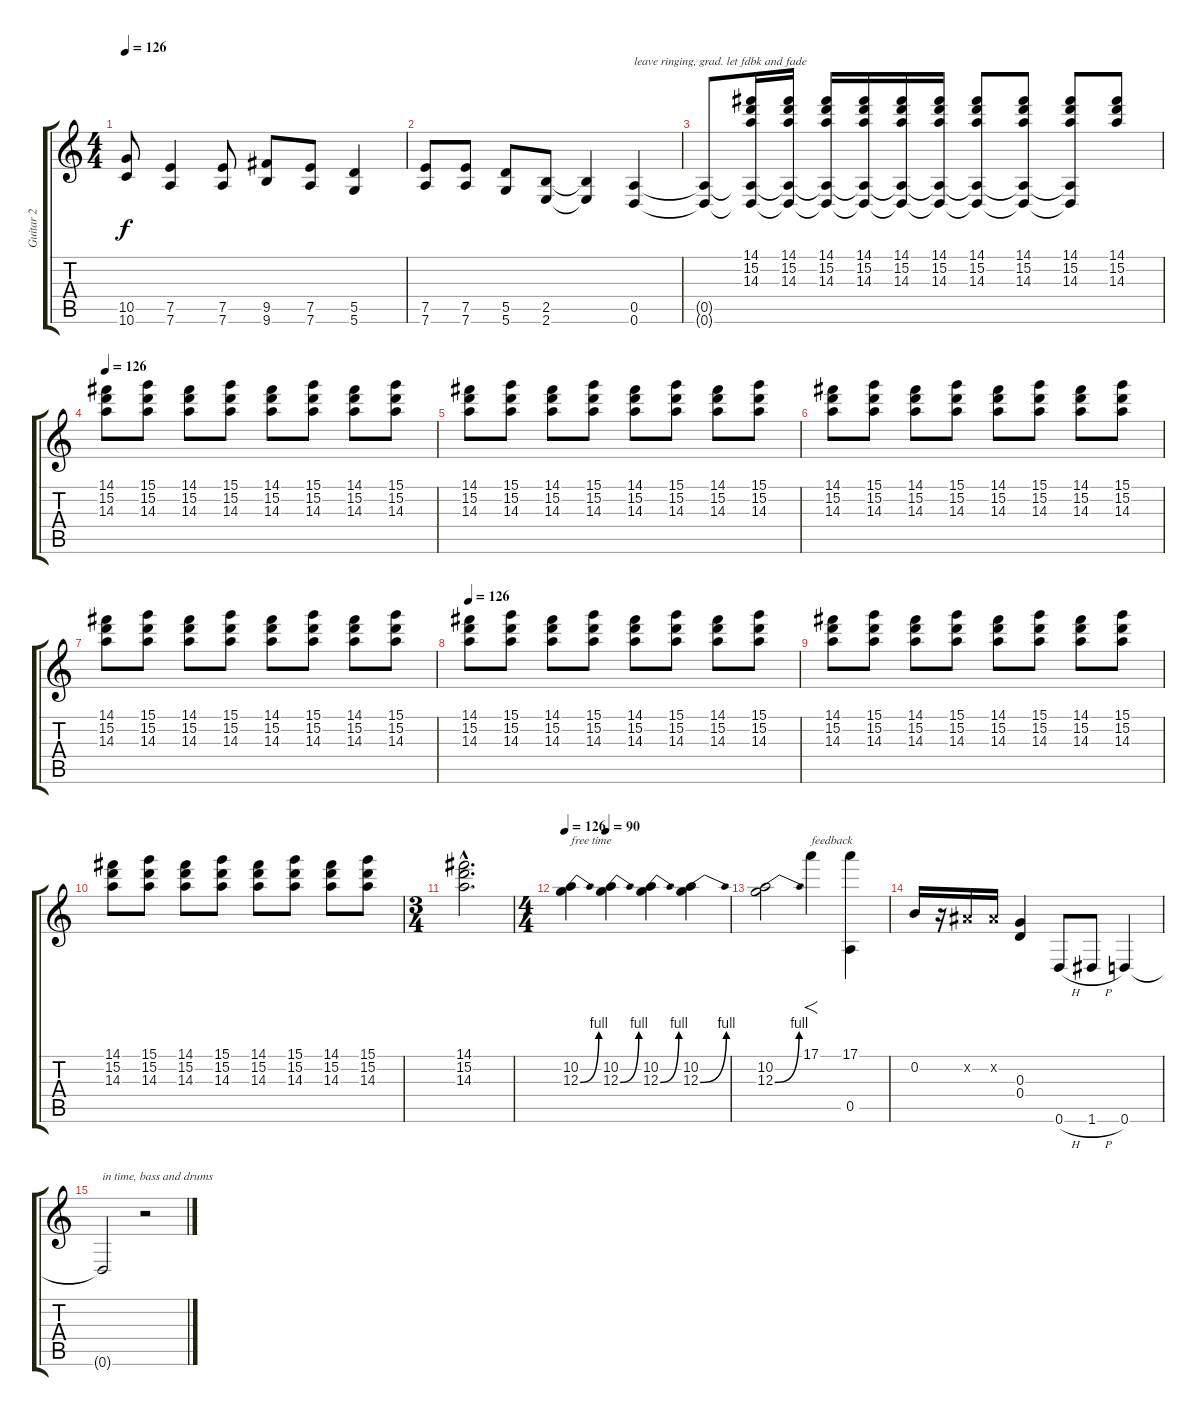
\track ("Guitar 2" "Guitar 2") {instrument overdrivenguitar}
\staff {score tabs}
\tuning (E4 B3 G3 D3 A2 D2) {hide}
\ts (4 4)
\tempo 126
\clef g2
\ks c
(10.5 10.6).8{dy f} (7.5 7.6).4 (7.5 7.6).8 (9.5 9.6).8 (7.5 7.6).8 (5.5 5.6).4 |
(7.5 7.6).8 (7.5 7.6).8 (5.5 5.6).8 (2.5 2.6).8 (2.5{t} 2.6{t}).4 (0.5 0.6).4{txt "leave ringing, grad. let fdbk and fade"} |
(0.5{t} 0.6{t}).8 (14.1 15.2 14.3 0.5{t} 0.6{t}).16 (14.1 15.2 14.3 0.5{t} 0.6{t}).16 (14.1 15.2 14.3 0.5{t} 0.6{t}).16 (14.1 15.2 14.3 0.5{t} 0.6{t}).16 (14.1 15.2 14.3 0.5{t} 0.6{t}).16 (14.1 15.2 14.3 0.5{t} 0.6{t}).16 (14.1 15.2 14.3 0.5{t} 0.6{t}).8 (14.1 15.2 14.3 0.5{t} 0.6{t}).8 (14.1 15.2 14.3 0.5{t} 0.6{t}).8 (14.1 15.2 14.3).8 |
\tempo 126
(14.1 15.2 14.3).8 (15.1 15.2 14.3).8 (14.1 15.2 14.3).8 (15.1 15.2 14.3).8 (14.1 15.2 14.3).8 (15.1 15.2 14.3).8 (14.1 15.2 14.3).8 (15.1 15.2 14.3).8 |
(14.1 15.2 14.3).8 (15.1 15.2 14.3).8 (14.1 15.2 14.3).8 (15.1 15.2 14.3).8 (14.1 15.2 14.3).8 (15.1 15.2 14.3).8 (14.1 15.2 14.3).8 (15.1 15.2 14.3).8 |
(14.1 15.2 14.3).8 (15.1 15.2 14.3).8 (14.1 15.2 14.3).8 (15.1 15.2 14.3).8 (14.1 15.2 14.3).8 (15.1 15.2 14.3).8 (14.1 15.2 14.3).8 (15.1 15.2 14.3).8 |
(14.1 15.2 14.3).8 (15.1 15.2 14.3).8 (14.1 15.2 14.3).8 (15.1 15.2 14.3).8 (14.1 15.2 14.3).8 (15.1 15.2 14.3).8 (14.1 15.2 14.3).8 (15.1 15.2 14.3).8 |
\tempo 126
(14.1 15.2 14.3).8 (15.1 15.2 14.3).8 (14.1 15.2 14.3).8 (15.1 15.2 14.3).8 (14.1 15.2 14.3).8 (15.1 15.2 14.3).8 (14.1 15.2 14.3).8 (15.1 15.2 14.3).8 |
(14.1 15.2 14.3).8 (15.1 15.2 14.3).8 (14.1 15.2 14.3).8 (15.1 15.2 14.3).8 (14.1 15.2 14.3).8 (15.1 15.2 14.3).8 (14.1 15.2 14.3).8 (15.1 15.2 14.3).8 |
(14.1 15.2 14.3).8 (15.1 15.2 14.3).8 (14.1 15.2 14.3).8 (15.1 15.2 14.3).8 (14.1 15.2 14.3).8 (15.1 15.2 14.3).8 (14.1 15.2 14.3).8 (15.1 15.2 14.3).8 |
\ts (3 4)
(14.1{hac} 15.2{hac} 14.3{hac}).2{d} |
\ts (4 4)
\tempo 126
\tempo (90 0.25)
(10.2 12.3{be (bend 0 0 60 4)}).4{txt "free time"} (10.2 12.3{be (bend 0 0 60 4)}).4 (10.2 12.3{be (bend 0 0 60 4)}).4 (10.2 12.3{be (bend 0 0 60 4)}).4 |
(10.2 12.3{be (bend 0 0 60 4)}).2 17.1.4{f txt "feedback"} (17.1 0.5).4 |
0.2.16 r.16 -1.2{x}.16 -1.2{x}.16 (0.3 0.4).4 0.6{h}.8 1.6{h}.8 0.6.4 |
0.6{t}.2{txt "in time, bass and drums"} r.2
